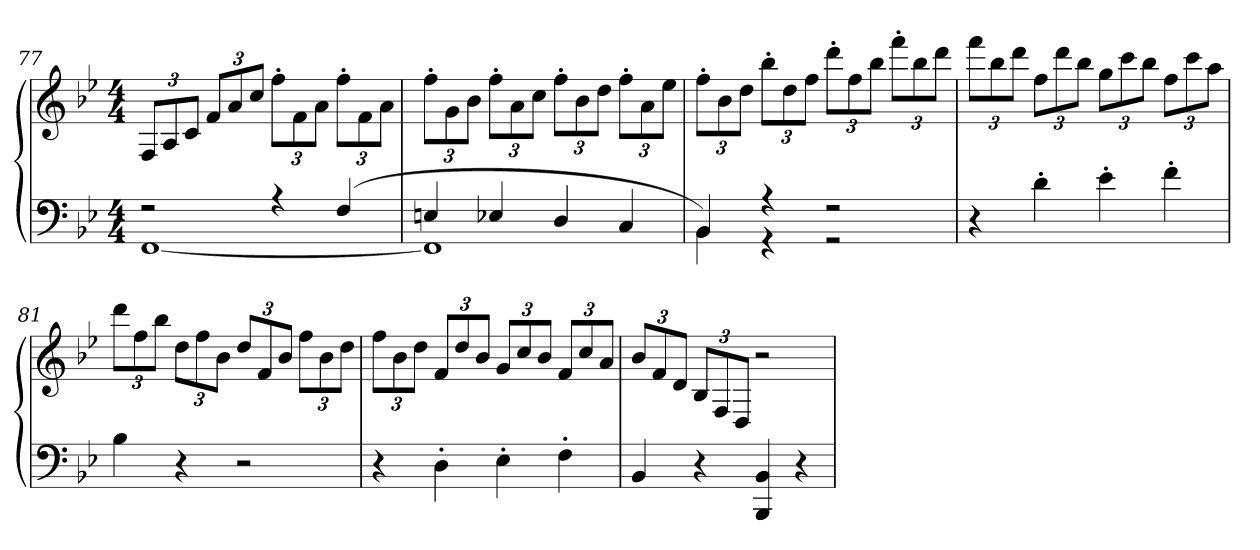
**kern	**kern
*part1	*part1
*staff2	*staff1
*clefF4	*clefG2
*k[b-e-]	*k[b-e-]
*M4/4	*M4/4
=77	=77
*^	*
2r	[1FF	12FL
.	.	12A
.	.	12cJ
.	.	12fL
.	.	12a
.	.	12ccJ
4r	.	12ff'L
.	.	12f
.	.	12aJ
(4F	.	12ff'L
.	.	12f
.	.	12aJ
=78	=78	=78
4En	1FF]	12ff'L
.	.	12g
.	.	12b-J
4E-X	.	12ff'L
.	.	12a
.	.	12ccJ
4D	.	12ff'L
.	.	12b-
.	.	12ddJ
4C	.	12ff'L
.	.	12a
.	.	12ee-J
=79	=79	=79
4BB-)	4BB-	12ff'L
.	.	12b-
.	.	12ddJ
4r	4r	12bb-'L
.	.	12dd
.	.	12ffJ
2r	2r	12ddd'L
.	.	12ff
.	.	12bb-J
.	.	12fff'L
.	.	12bb-
.	.	12dddJ
*v	*v	*
=80	=80
4r	12fffL
.	12bb-
.	12dddJ
4d'	12ffL
.	12ddd
.	12bb-J
4e-'	12ggL
.	12ccc
.	12bb-J
4f'	12ffL
.	12ccc
.	12aaJ
=81	=81
4B-	12dddL
.	12ff
.	12bb-J
4r	12ddL
.	12ff
.	12b-J
2r	12ddL
.	12f
.	12b-J
.	12ffL
.	12b-
.	12ddJ
=82	=82
4r	12ffL
.	12b-
.	12ddJ
4D'	12fL
.	12dd
.	12b-J
4E-'	12gL
.	12cc
.	12b-J
4F'	12fL
.	12cc
.	12aJ
=83	=83
4BB-	12b-L
.	12f
.	12dJ
4r	12B-L
.	12F
.	12DJ
4BBB- 4BB-	2r
4r	.
=	=
*-	*-
